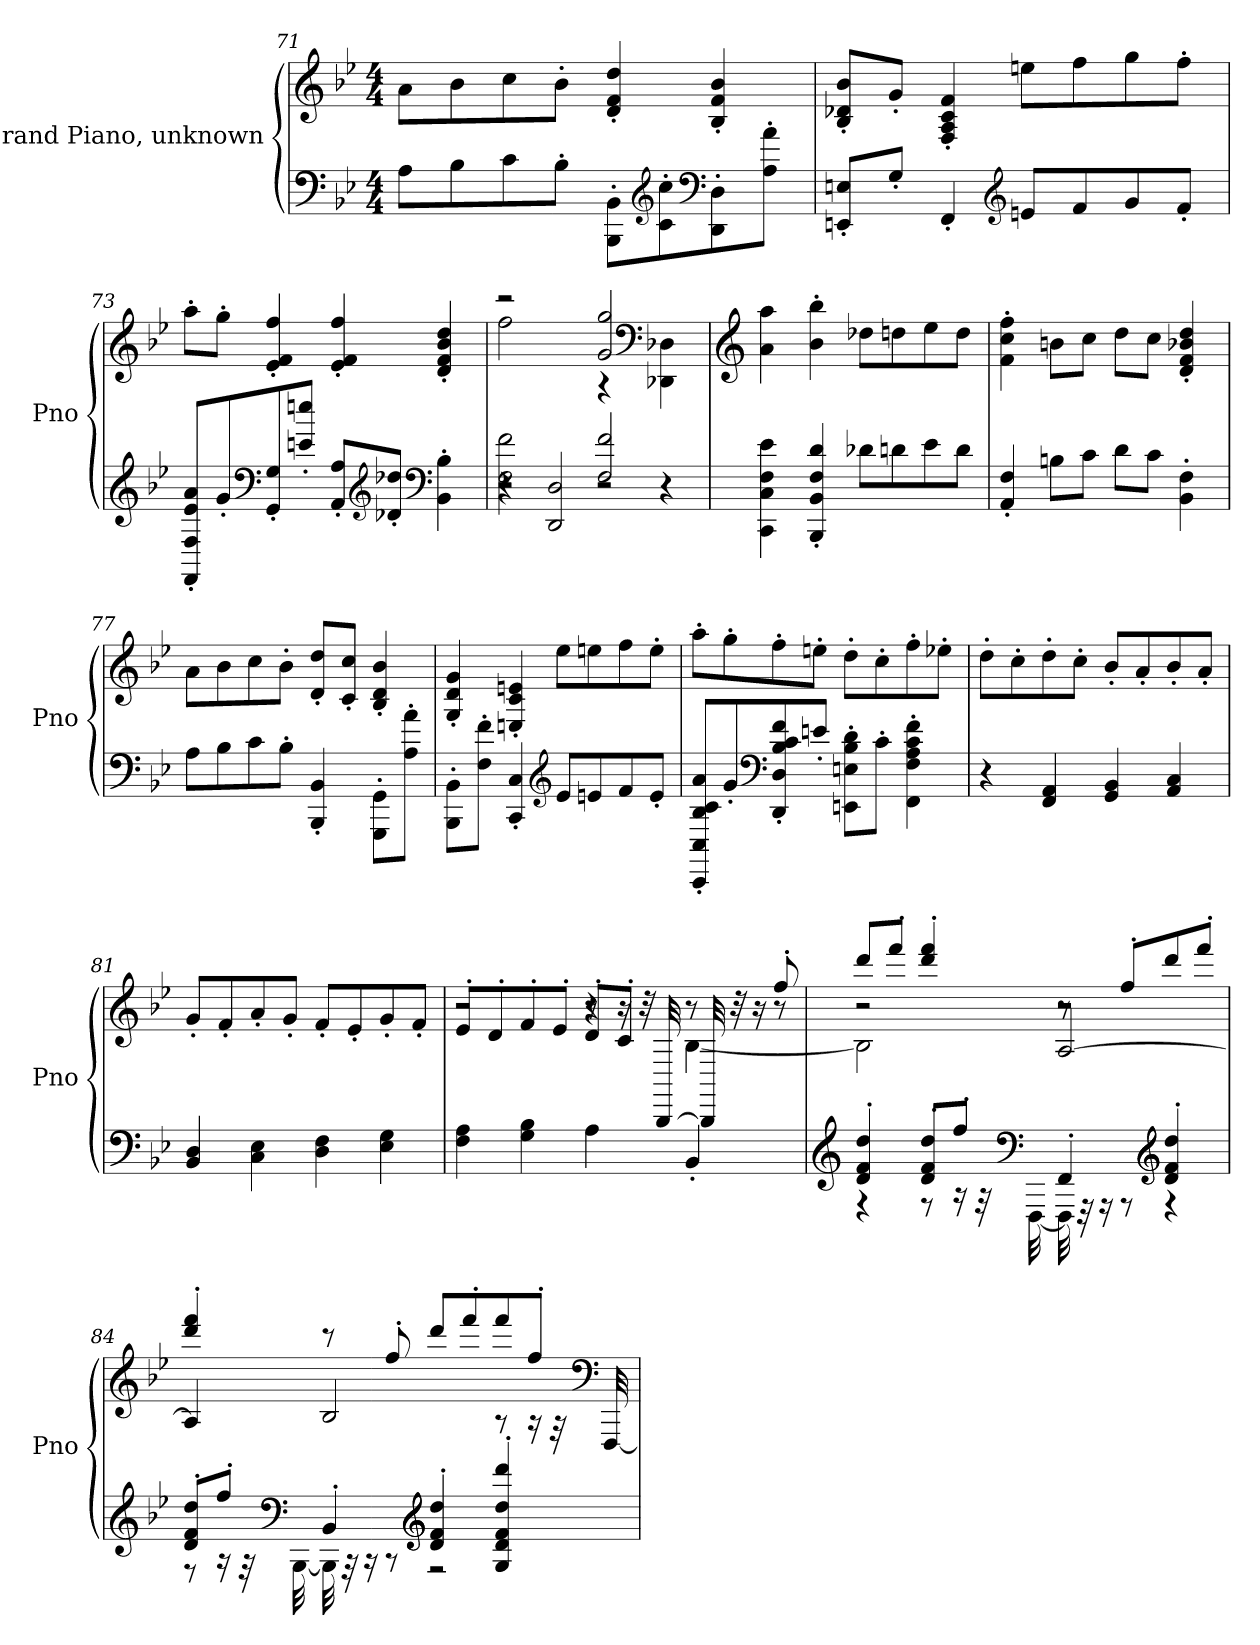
**kern	**kern
*part1	*part1
*staff2	*staff1
*I"Grand Piano, unknown	*
*I'Pno	*
*clefF4	*clefG2
*k[b-e-]	*k[b-e-]
*M4/4	*M4/4
=71	=71
8A\L	8a\L
8B-\	8b-\
8c\	8cc\
8B-'\J	8b-'\J
8BBB-\' 8BB-\'L	4d/' 4f/' 4dd/'
*clefG2	*
8c\' 8cc\'	.
*clefF4	*
8DD\' 8D\'	4B-/' 4f/' 4b-/'
8A\' 8a\'J	.
!!LO:LB:g=z
=72	=72
8EEn/' 8En/'L	8B-/' 8d-X/' 8b-/'L
8G'/J	8g'/J
4FF'/	4F/' 4A/' 4c/' 4f/'
*clefG2	*
8en/L	8een\L
8f/	8ff\
8g/	8gg\
8f'/J	8ff'\J
=73	=73
8FF/' 8F/' 8e-/' 8a/'L	8aa'\L
8g'/	8gg'\J
*clefF4	*
8GG/' 8G/'	4e-/' 4f/' 4ff/'
8en/' 8een/'J	.
8AA/' 8A/'L	4e-/' 4f/' 4ff/'
*clefG2	*
8d-X/' 8dd-X/'J	.
*clefF4	*
4BB-\' 4B-\'	4d/' 4f/' 4b-/' 4dd/'
=74	=74
*^	*^
*	*^	*	*
2r	2F\ 2f\	4r	2r	2ff\
.	.	2DD/ 2D/	.	.
2F/ 2f/	2r	.	2g/ 2gg/	4r
*	*	*	*clefF4	*
.	.	4r	.	4DD-X\ 4D-X\
*v	*v	*v	*	*
*	*v	*v
=75	=75
*	*clefG2
4CC\ 4C\ 4F\ 4e-\	4a\ 4aa\
4BBB-/' 4BB-/' 4F/' 4d/'	4b-\' 4bb-\'
8d-X\L	8dd-X\L
8dn\	8ddn\
8e-\	8ee-\
8d\J	8dd\J
!!LO:LB:g=z
=76	=76
4AA/' 4F/'	4f\' 4cc\' 4ff\'
8Bn\L	8bn\L
8c\J	8cc\J
8d\L	8dd\L
8c\J	8cc\J
4BB-\' 4F\'	4d/' 4f/' 4b-X/' 4dd/'
=77	=77
8A\L	8a\L
8B-\	8b-\
8c\	8cc\
8B-'\J	8b-'\J
4BBB-/' 4BB-/'	8d/' 8dd/'L
.	8c/' 8cc/'J
8GGG\' 8GG\'L	4B-/' 4d/' 4b-/'
8A\' 8a\'J	.
=78	=78
8BBB-\' 8BB-\'L	4G/' 4d/' 4g/'
8F\' 8f\'J	.
4CC/' 4C/'	4En/' 4c/' 4en/'
*clefG2	*
8e-/L	8ee-\L
8en/	8een\
8f/	8ff\
8e'/J	8ee'\J
=79	=79
8CC/' 8C/' 8B-/' 8c/' 8a/'L	8aa'\L
8g'/	8gg'\
*clefF4	*
8DD/' 8D/' 8B-/' 8c/' 8f/'	8ff'\
8en'/J	8een'\J
8EEn\' 8En\' 8B-\' 8d\'L	8dd'\L
8c'\J	8cc'\
4FF\' 4F\' 4A\' 4c\' 4f\'	8ff'\
.	8ee-X'\J
!!LO:LB:g=z
=80	=80
4r	8dd'\L
.	8cc'\
4FF/ 4AA/	8dd'\
.	8cc'\J
4GG/ 4BB-/	8b-'/L
.	8a'/
4AA/ 4C/	8b-'/
.	8a'/J
=81	=81
4BB-/ 4D/	8g'/L
.	8f'/
4C\ 4E-\	8a'/
.	8g'/J
4D\ 4F\	8f'/L
.	8e-'/
4E-\ 4G\	8g'/
.	8f'/J
=82	=82
*	*^
*	*	*^
4F\ 4A\	8e-'/L	2r	2r
.	8d'/	.	.
4G\ 4B-\	8f'/	.	.
.	8e-'/J	.	.
4A\	8d'/L	4r	8r
.	8c'/J	.	16r
.	.	.	32r
.	.	.	[32BBB-/
4BB-'/	8r	[4B-\	32BBB-/]
.	.	.	32r
.	.	.	16r
.	8ff'/	.	8r
!!LO:LB:g=z	!!	!!
=83	=83	=83	=83
*clefG2	*	*	*
*^	*	*	*
4d/' 4f/' 4dd/'	4r	8ddd/L	2B-\]	2r
.	.	8fff'/J	.	.
8d/' 8f/' 8dd/'L	8r	4ddd/' 4fff/'	.	.
8ff'/J	16r	.	.	.
.	32r	.	.	.
*clefF4	*	*	*	*
.	[32FFF\	.	.	.
4FF'/	32FFF\]	8r	2r	[2A/
.	32r	.	.	.
.	16r	.	.	.
.	8r	8ff'/L	.	.
*clefG2	*	*	*	*
4d/' 4f/' 4dd/'	4r	8ddd/	.	.
.	.	8fff'/J	.	.
*	*	*	*v	*v
=84	=84	=84	=84
8d/' 8f/' 8dd/'L	8r	4ddd/' 4fff/'	4A/]
8ff'/J	16r	.	.
.	32r	.	.
*clefF4	*	*	*
.	[32BBB-\	.	.
4BB-'/	32BBB-\]	8r	2B-/
.	32r	.	.
.	16r	.	.
.	8r	8ff'/	.
*clefG2	*	*	*
4d/' 4f/' 4dd/'	2r	8ddd/L	.
.	.	8fff'/	.
4G/' 4d/' 4f/' 4dd/' 4ddd/'	.	8fff/	8r
.	.	8ff'/J	16r
.	.	.	32r
*	*	*clefF4	*
.	.	.	[32FFF/
*v	*v	*	*
*	*v	*v
=	=
*-	*-
